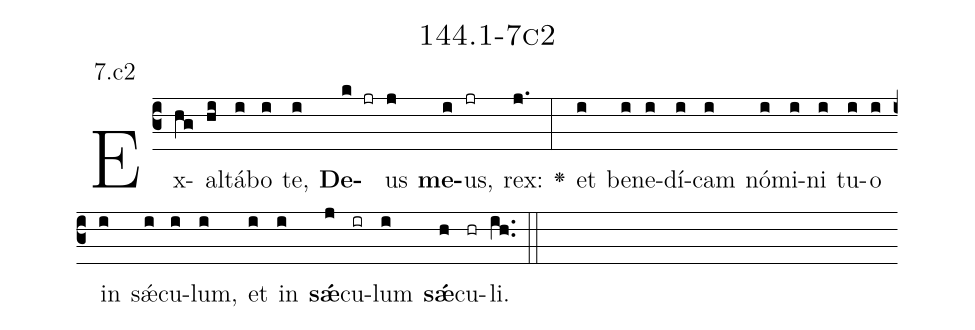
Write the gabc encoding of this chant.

name: 144.1-7c2;
annotation: 7.c2;
%%
(c3)Ex(hg)al(hi)tá(i)bo(i) te,(i) <b>De</b>(k jr)us(j) <b>me</b>(i)us,(jr) rex:(j.) <v>\greheightstar</v>(:) et(i) be(i)ne(i)dí(i)cam(i) nó(i)mi(i)ni(i) tu(i)o(i) in(i) sǽ(i)cu(i)lum,(i) et(i) in(i) <b>sǽ</b>(j)cu(ir)lum(i) <b>sǽ</b>(h)cu(hr)li.(ih..) (::)


%E(i) u(i) o(j) u(i) a(h) e.(ih..) (::)
